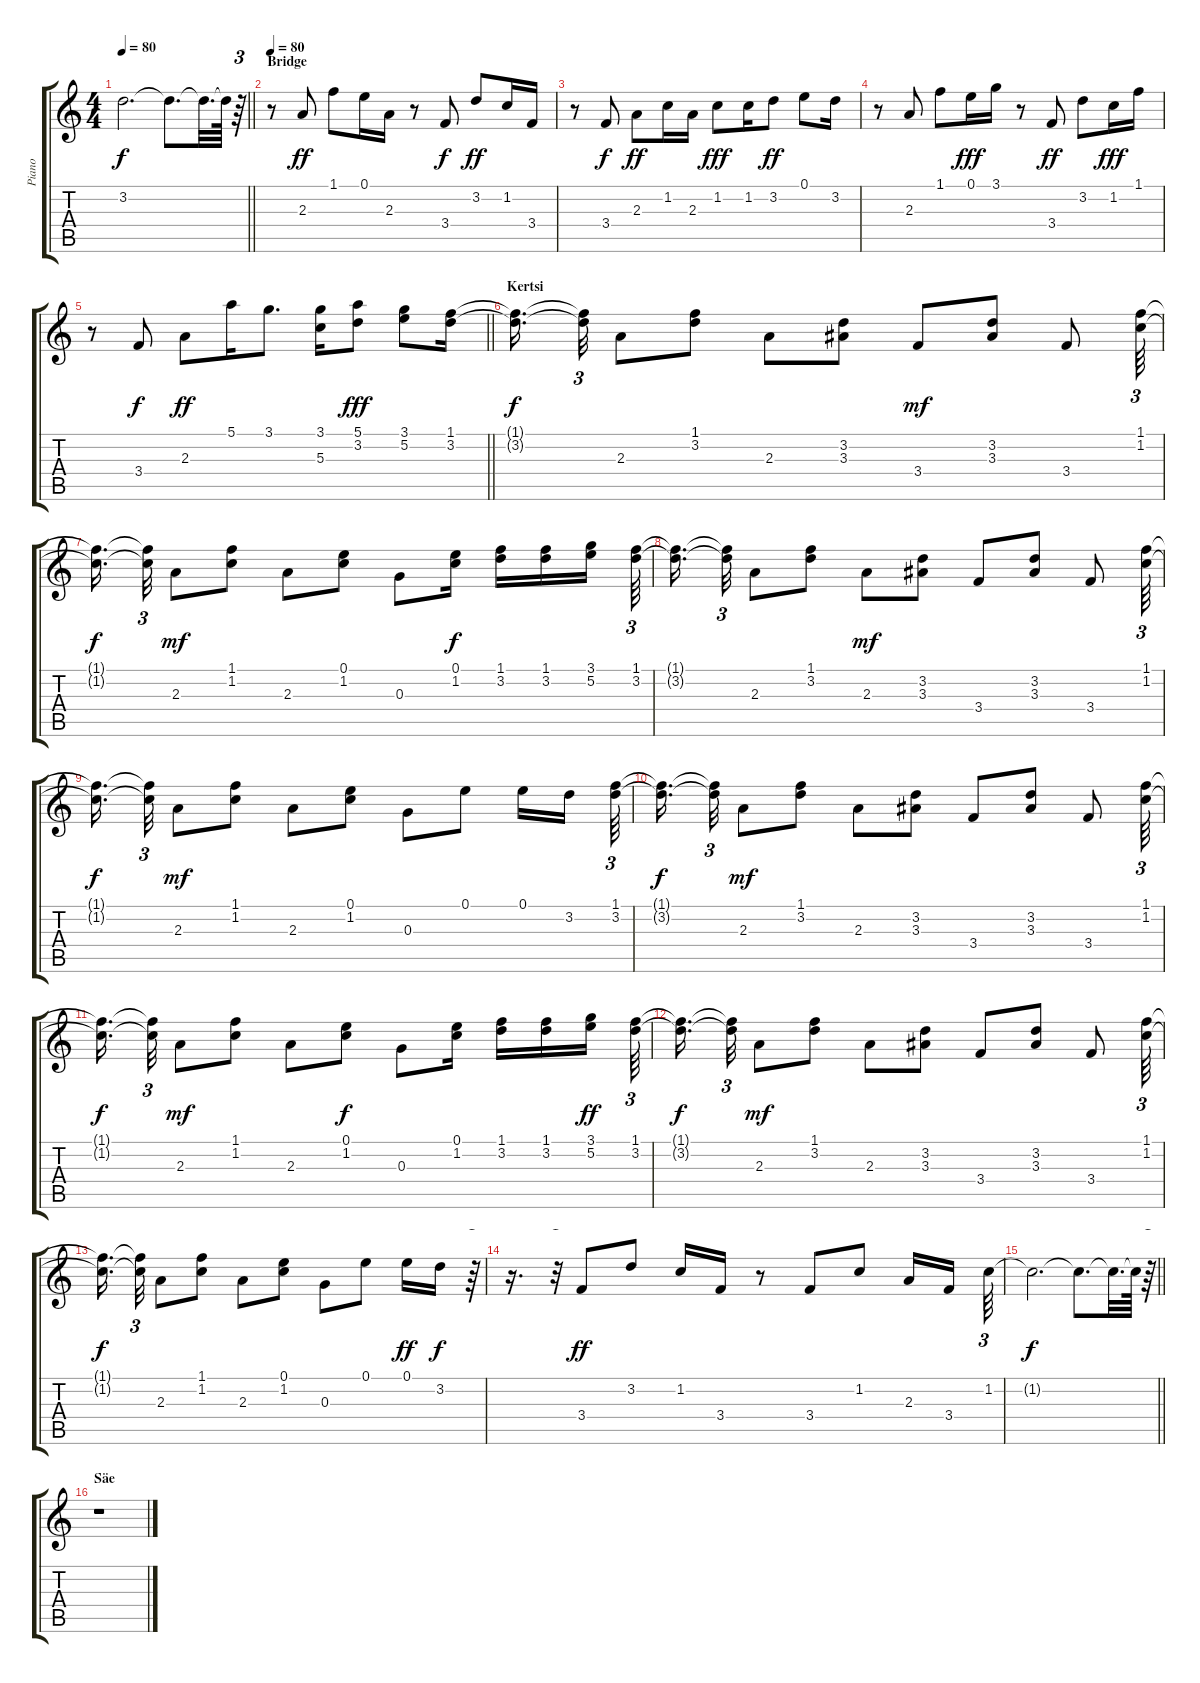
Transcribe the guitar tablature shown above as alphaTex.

\track ("Piano" "Piano") {instrument acousticgrandpiano}
\staff {score tabs}
\tuning (E5 B4 G4 D4 A3 E3) {hide}
\ts (4 4)
\tempo 80
\clef g2
\barLineRight lightlight
\ks c
3.2{t}.2{d dy f} 3.2{t}.8{d} 3.2{t}.32{d} 3.2{t}.64 r.64{tu (3 2)} |
\section ("" "Bridge")
\tempo 80
r.8 2.3.8{dy ff} 1.1.8 0.1.16 2.3.16 r.8 3.4.8{dy f} 3.2.8{dy ff} 1.2.16 3.4.16 |
r.8 3.4.8{dy f} 2.3.8{dy ff} 1.2.16 2.3.16 1.2.8{dy fff} 1.2.16 3.2.8{dy ff} 0.1.8 3.2.16 |
r.8 2.3.8 1.1.8 0.1.16{dy fff} 3.1.16 r.8 3.4.8{dy ff} 3.2.8 1.2.16{dy fff} 1.1.16 |
\barLineRight lightlight
r.8 3.4.8{dy f} 2.3.8{dy ff} 5.1.16 3.1.8{d} (3.1 5.3).16 (5.1 3.2).8{dy fff} (3.1 5.2).8 (1.1 3.2).16 |
\section ("" "Kertsi")
(1.1{t} 3.2{t}).16{d dy f beam splitsecondary} (1.1{t} 3.2{t}).32{tu (3 2)} 2.3.8 (1.1 3.2).8 2.3.8 (3.2 3.3).8 3.4.8{dy mf} (3.2 3.3).8 3.4.8 (1.1 1.2).64{tu (3 2)} |
(1.1{t} 1.2{t}).16{d dy f beam splitsecondary} (1.1{t} 1.2{t}).32{tu (3 2)} 2.3.8{dy mf} (1.1 1.2).8 2.3.8 (0.1 1.2).8 0.3.8 (0.1 1.2).16{dy f} (1.1 3.2).16 (1.1 3.2).16 (3.1 5.2).16{beam splitsecondary} (1.1 3.2).64{tu (3 2)} |
(1.1{t} 3.2{t}).16{d beam splitsecondary} (1.1{t} 3.2{t}).32{tu (3 2)} 2.3.8 (1.1 3.2).8 2.3.8{dy mf} (3.2 3.3).8 3.4.8 (3.2 3.3).8 3.4.8 (1.1 1.2).64{tu (3 2)} |
(1.1{t} 1.2{t}).16{d dy f beam splitsecondary} (1.1{t} 1.2{t}).32{tu (3 2)} 2.3.8{dy mf} (1.1 1.2).8 2.3.8 (0.1 1.2).8 0.3.8 0.1.8 0.1.16 3.2.16{beam splitsecondary} (1.1 3.2).64{tu (3 2)} |
(1.1{t} 3.2{t}).16{d dy f beam splitsecondary} (1.1{t} 3.2{t}).32{tu (3 2)} 2.3.8{dy mf} (1.1 3.2).8 2.3.8 (3.2 3.3).8 3.4.8 (3.2 3.3).8 3.4.8 (1.1 1.2).64{tu (3 2)} |
(1.1{t} 1.2{t}).16{d dy f beam splitsecondary} (1.1{t} 1.2{t}).32{tu (3 2)} 2.3.8{dy mf} (1.1 1.2).8 2.3.8 (0.1 1.2).8{dy f} 0.3.8 (0.1 1.2).16 (1.1 3.2).16 (1.1 3.2).16 (3.1 5.2).16{dy ff beam splitsecondary} (1.1 3.2).64{tu (3 2)} |
(1.1{t} 3.2{t}).16{d dy f beam splitsecondary} (1.1{t} 3.2{t}).32{tu (3 2)} 2.3.8{dy mf} (1.1 3.2).8 2.3.8 (3.2 3.3).8 3.4.8 (3.2 3.3).8 3.4.8 (1.1 1.2).64{tu (3 2)} |
(1.1{t} 1.2{t}).16{d dy f beam splitsecondary} (1.1{t} 1.2{t}).32{tu (3 2)} 2.3.8 (1.1 1.2).8 2.3.8 (0.1 1.2).8 0.3.8 0.1.8 0.1.16{dy ff} 3.2.16{dy f} r.64{tu (3 2)} |
r.16{d} r.32{tu (3 2)} 3.4.8{dy ff} 3.2.8 1.2.16 3.4.16 r.8 3.4.8 1.2.8 2.3.16 3.4.16{beam splitsecondary} 1.2.64{tu (3 2)} |
\barLineRight lightlight
1.2{t}.2{d dy f} 1.2{t}.8{d} 1.2{t}.32{d} 1.2{t}.64 r.64{tu (3 2)} |
\section ("" "Säe")
r.1
